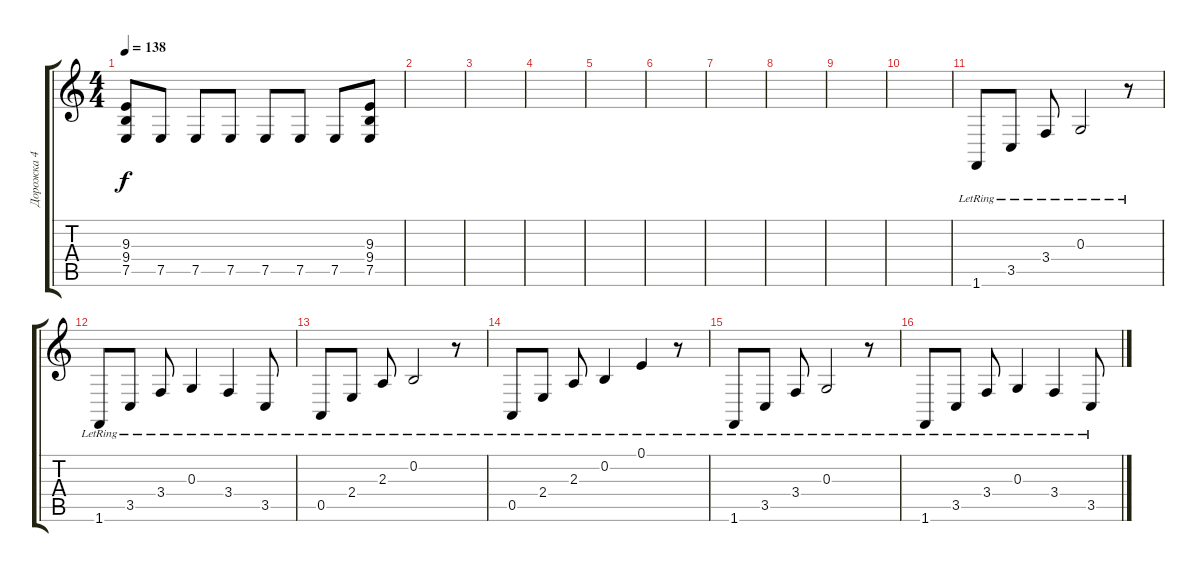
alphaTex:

\track ("Дорожка 4" "Дорожка 4") {instrument stringensemble1}
\staff {score tabs}
\tuning (E4 B3 G3 D3 A2 E2) {hide}
\ts (4 4)
\tempo 138
\clef g2
\ks c
(9.3{t} 9.4{t} 7.5{t}).8{dy f} 7.5.8 7.5.8 7.5.8 7.5.8 7.5.8 7.5.8 (9.3 9.4 7.5).8 |
|
|
|
|
|
|
|
|
|
1.6{lr}.8 3.5{lr}.8 3.4{lr}.8 0.3{lr}.2 r.8 |
1.6{lr}.8 3.5{lr}.8 3.4{lr}.8 0.3{lr}.4 3.4{lr}.4 3.5{lr}.8 |
0.5{lr}.8 2.4{lr}.8 2.3{lr}.8 0.2{lr}.2 r.8 |
0.5{lr}.8 2.4{lr}.8 2.3{lr}.8 0.2{lr}.4 0.1{lr}.4 r.8 |
1.6{lr}.8 3.5{lr}.8 3.4{lr}.8 0.3{lr}.2 r.8 |
1.6{lr}.8 3.5{lr}.8 3.4{lr}.8 0.3{lr}.4 3.4{lr}.4 3.5{lr}.8
